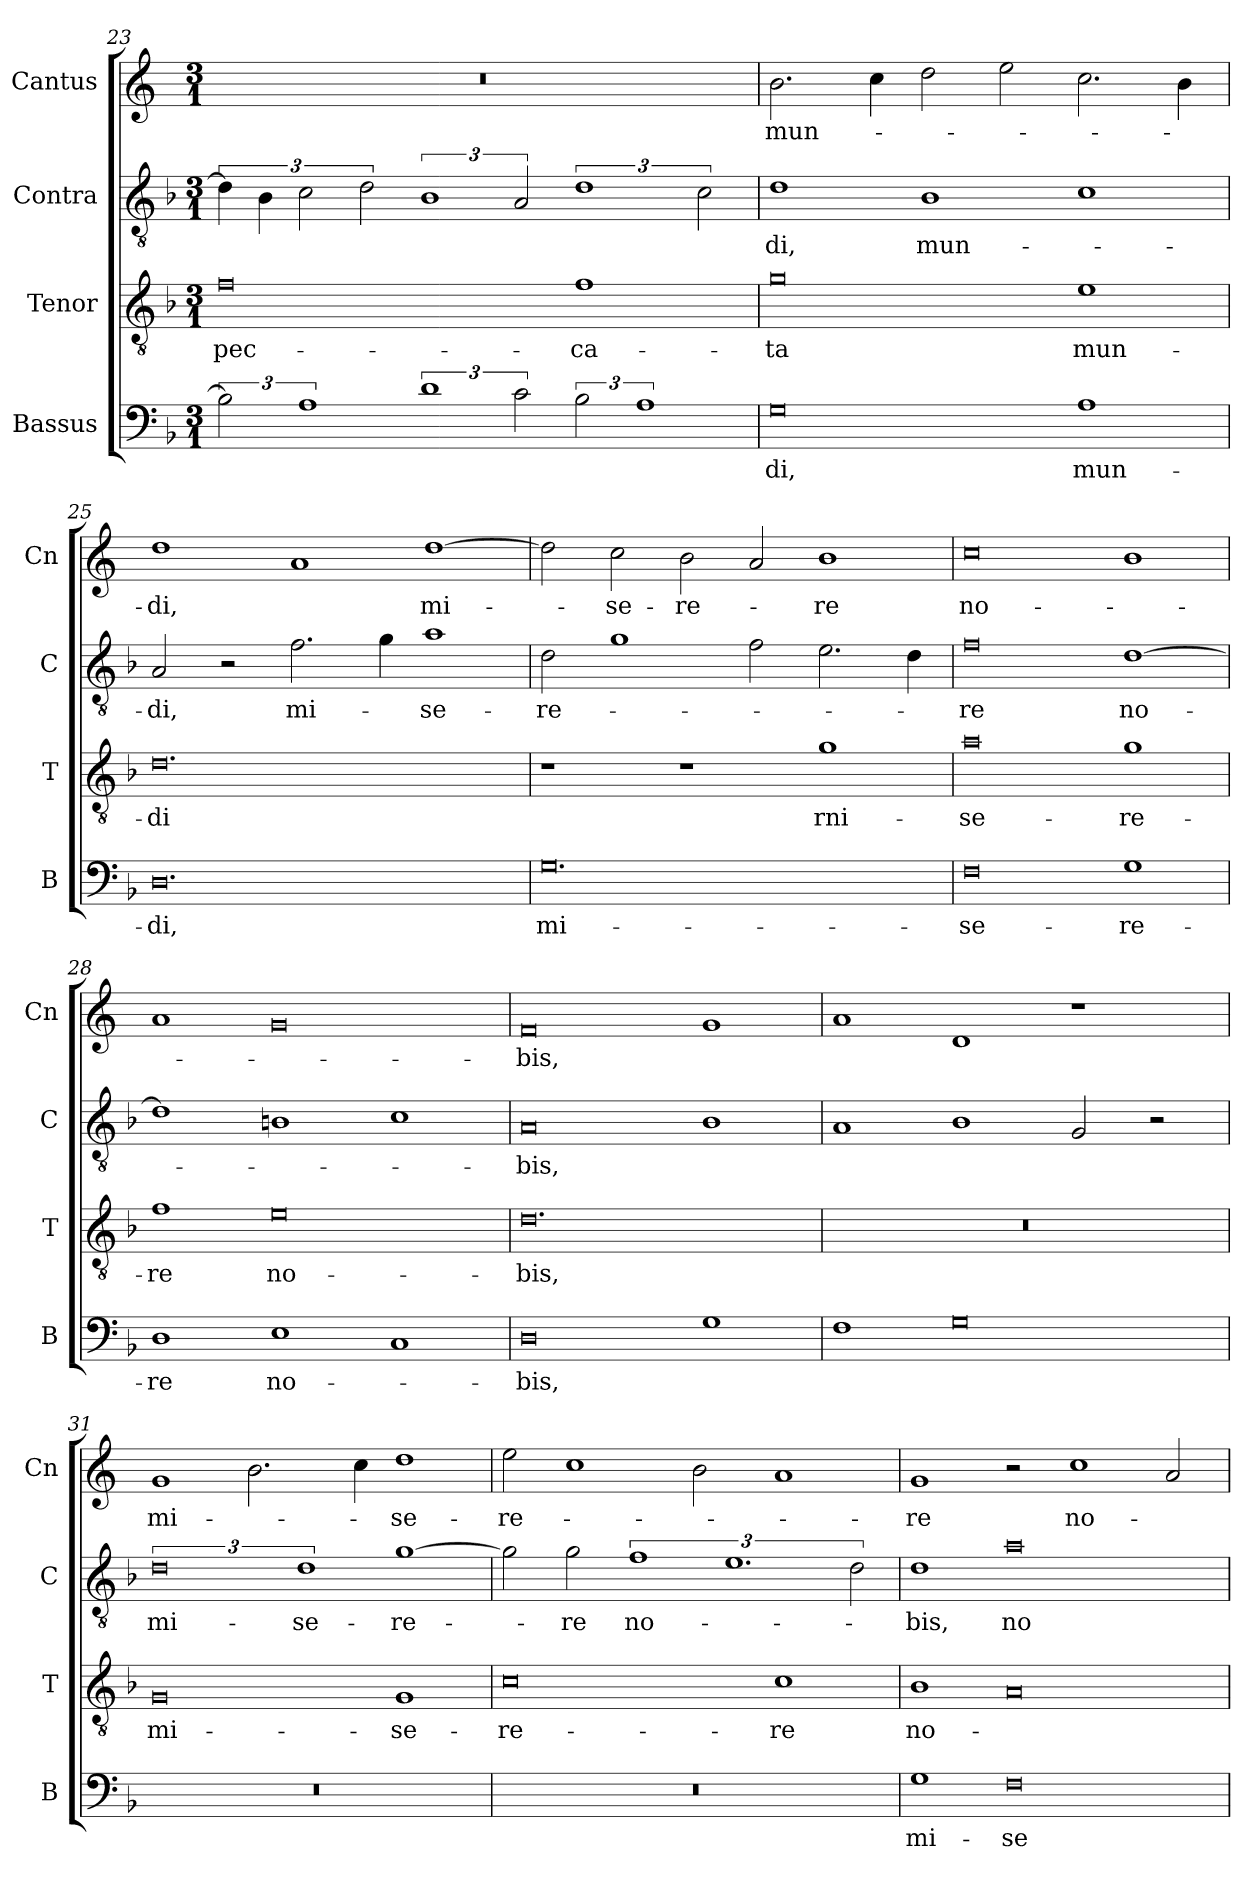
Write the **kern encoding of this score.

**kern	**text	**kern	**text	**kern	**text	**kern	**text
*part4	*part4	*part3	*part3	*part2	*part2	*part1	*part1
*staff4	*staff4	*staff3	*staff3	*staff2	*staff2	*staff1	*staff1
*I"Bassus	*	*I"Tenor	*	*I"Contra	*	*I"Cantus	*
*I'B	*	*I'T	*	*I'C	*	*I'Cn	*
*clefF4	*	*clefGv2	*	*clefGv2	*	*clefG2	*
*k[b-]	*	*k[b-]	*	*k[b-]	*	*k[]	*
*M3/1	*	*M3/1	*	*M3/1	*	*M3/1	*
=23	=23	=23	=23	=23	=23	=23	=23
3B-\]	.	0f	pec-	6d\]	.	0.r	.
.	.	.	.	6B-\	.	.	.
3%2A	.	.	.	3c\	.	.	.
.	.	.	.	3d\	.	.	.
3%2d	.	.	.	3%2B-	.	.	.
3c\	.	.	.	3A/	.	.	.
3B-\	.	1f	-ca-	3%2d	.	.	.
3%2A	.	.	.	.	.	.	.
.	.	.	.	3c\	.	.	.
=24	=24	=24	=24	=24	=24	=24	=24
0G	-di,	0g	-ta	1d	-di,	2.b\	mun-
.	.	.	.	.	.	4cc\	.
.	.	.	.	1B-	mun-	2dd\	.
.	.	.	.	.	.	2ee\	.
1A	mun-	1e	mun-	1c	.	2.cc\	.
.	.	.	.	.	.	4b\	.
=25	=25	=25	=25	=25	=25	=25	=25
0.D	-di,	0.d	-di	2A/	-di,	1dd	-di,
.	.	.	.	2r	.	.	.
.	.	.	.	2.f\	mi-	1a	.
.	.	.	.	4g\	.	.	.
.	.	.	.	1a	-se-	[1dd	mi-
=26	=26	=26	=26	=26	=26	=26	=26
0.G	mi-	1r	.	2d\	-re-	2dd\]	.
.	.	.	.	1g	.	2cc\	-se-
.	.	1r	.	.	.	2b\	-re-
.	.	.	.	2f\	.	2a/	.
.	.	1g	rni-	2.e\	.	1b	-re
.	.	.	.	4d\	.	.	.
=27	=27	=27	=27	=27	=27	=27	=27
0F	-se-	0a	-se-	0f	-re	0cc	no-
1G	-re-	1g	-re-	[1d	no-	1b	.
=28	=28	=28	=28	=28	=28	=28	=28
1D	-re	1f	-re	1d]	.	1a	.
1E	no-	0e	no-	1Bn	.	0g	.
1C	.	.	.	1c	.	.	.
=29	=29	=29	=29	=29	=29	=29	=29
0D	-bis,	0.d	-bis,	0A	-bis,	0f	-bis,
1G	.	.	.	1B-	.	1g	.
=30	=30	=30	=30	=30	=30	=30	=30
1F	.	0.r	.	1A	.	1a	.
0G	.	.	.	1B-	.	1d	.
.	.	.	.	2G/	.	1r	.
.	.	.	.	2r	.	.	.
=31	=31	=31	=31	=31	=31	=31	=31
0.r	.	0G	mi-	3%4d	mi-	1g	mi-
.	.	.	.	.	.	2.b\	.
.	.	.	.	3%2d	-se-	.	.
.	.	.	.	.	.	4cc\	.
.	.	1G	-se-	[1g	-re-	1dd	-se-
=32	=32	=32	=32	=32	=32	=32	=32
0.r	.	0c	-re-	2g\]	.	2ee\	-re-
.	.	.	.	2g\	-re	1cc	.
.	.	.	.	3%2f	no-	.	.
.	.	.	.	.	.	2b\	.
.	.	.	.	3%2.e	.	.	.
.	.	1c	-re	.	.	1a	.
.	.	.	.	3d\	.	.	.
=33	=33	=33	=33	=33	=33	=33	=33
1G	mi-	1B-	no-	1d	-bis,	1g	-re
0F	-se-	0A	.	0a	no-	2r	.
.	.	.	.	.	.	1cc	no-
.	.	.	.	.	.	2a/	.
=	=	=	=	=	=	=	=
*-	*-	*-	*-	*-	*-	*-	*-
